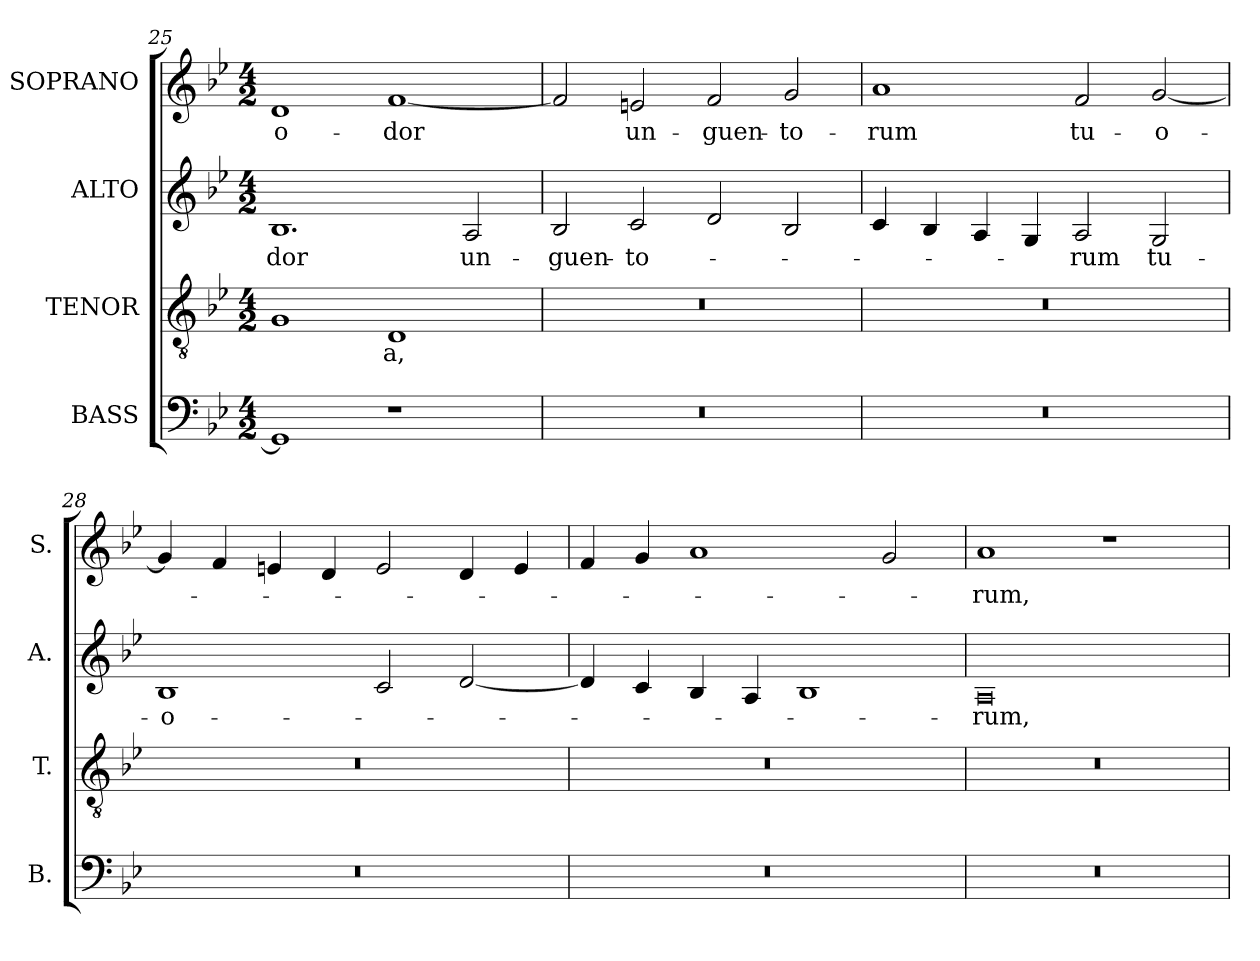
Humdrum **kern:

**kern	**kern	**text	**kern	**text	**kern	**text
*part4	*part3	*part3	*part2	*part2	*part1	*part1
*staff4	*staff3	*staff3	*staff2	*staff2	*staff1	*staff1
*I"BASS	*I"TENOR	*	*I"ALTO	*	*I"SOPRANO	*
*I'B.	*I'T.	*	*I'A.	*	*I'S.	*
*clefF4	*clefGv2	*	*clefG2	*	*clefG2	*
*	*ITrd7c12	*	*	*	*	*
*k[b-e-]	*k[b-e-]	*	*k[b-e-]	*	*k[b-e-]	*
*B-:	*B-:	*	*B-:	*	*B-:	*
*M4/2	*M4/2	*	*M4/2	*	*M4/2	*
=25	=25	=25	=25	=25	=25	=25
!	!	!	!	!LO:LY:b:color=#000000	!	!
!	!	!	!	!	!	!LO:LY:b:color=#000000
1GGi]	1GGi	.	1.B-i	-dor	1di	o-
!	!	!LO:LY:b:color=#000000	!	!	!	!
!	!	!	!	!	!	!LO:LY:b:color=#000000
1r	1DDi	-a,	.	.	[1fi	-dor
!	!	!	!	!LO:LY:b:color=#000000	!	!
.	.	.	2Ai/	un-	.	.
=26	=26	=26	=26	=26	=26	=26
!LO:N:vis=1	!LO:N:vis=1	!	!	!	!	!
!	!	!	!	!LO:LY:b:color=#000000	!	!
0r	0r	.	2B-i/	-guen-	2fi/]	.
!	!	!	!	!LO:LY:b:color=#000000	!	!
!	!	!	!	!	!	!LO:LY:b:color=#000000
.	.	.	2ci/	-to-	2eni/	un-
!	!	!	!	!	!	!LO:LY:b:color=#000000
.	.	.	2di/	.	2fi/	-guen-
!	!	!	!	!	!	!LO:LY:b:color=#000000
.	.	.	2B-i/	.	2gi/	-to-
=27	=27	=27	=27	=27	=27	=27
!LO:N:vis=1	!LO:N:vis=1	!	!	!	!	!
!	!	!	!	!	!	!LO:LY:b:color=#000000
0r	0r	.	4ci/	.	1ai	-rum
.	.	.	4B-i/	.	.	.
.	.	.	4Ai/	.	.	.
.	.	.	4Gi/	.	.	.
!	!	!	!	!LO:LY:b:color=#000000	!	!
!	!	!	!	!	!	!LO:LY:b:color=#000000
.	.	.	2Ai/	-rum	2fi/	tu-
!	!	!	!	!LO:LY:b:color=#000000	!	!
!	!	!	!	!	!	!LO:LY:b:color=#000000
.	.	.	2Gi/	tu-	[2gi/	-o-
=28	=28	=28	=28	=28	=28	=28
!LO:N:vis=1	!LO:N:vis=1	!	!	!	!	!
!	!	!	!	!LO:LY:b:color=#000000	!	!
0r	0r	.	1B-i	-o-	4gi/]	.
.	.	.	.	.	4fi/	.
.	.	.	.	.	4eni/	.
.	.	.	.	.	4di/	.
.	.	.	2ci/	.	2ei/	.
.	.	.	[2di/	.	4di/	.
.	.	.	.	.	4ei/	.
=29	=29	=29	=29	=29	=29	=29
!LO:N:vis=1	!LO:N:vis=1	!	!	!	!	!
0r	0r	.	4di/]	.	4fi/	.
.	.	.	4ci/	.	4gi/	.
.	.	.	4B-i/	.	1ai	.
.	.	.	4Ai/	.	.	.
.	.	.	1B-i	.	.	.
.	.	.	.	.	2gi/	.
!!LO:LB:g=z
=30	=30	=30	=30	=30	=30	=30
!LO:N:vis=1	!LO:N:vis=1	!	!	!	!	!
!	!	!	!	!LO:LY:b:color=#000000	!	!
!	!	!	!	!	!	!LO:LY:b:color=#000000
0r	0r	.	0Ai	-rum,	1ai	-rum,
.	.	.	.	.	1r	.
=	=	=	=	=	=	=
*-	*-	*-	*-	*-	*-	*-
